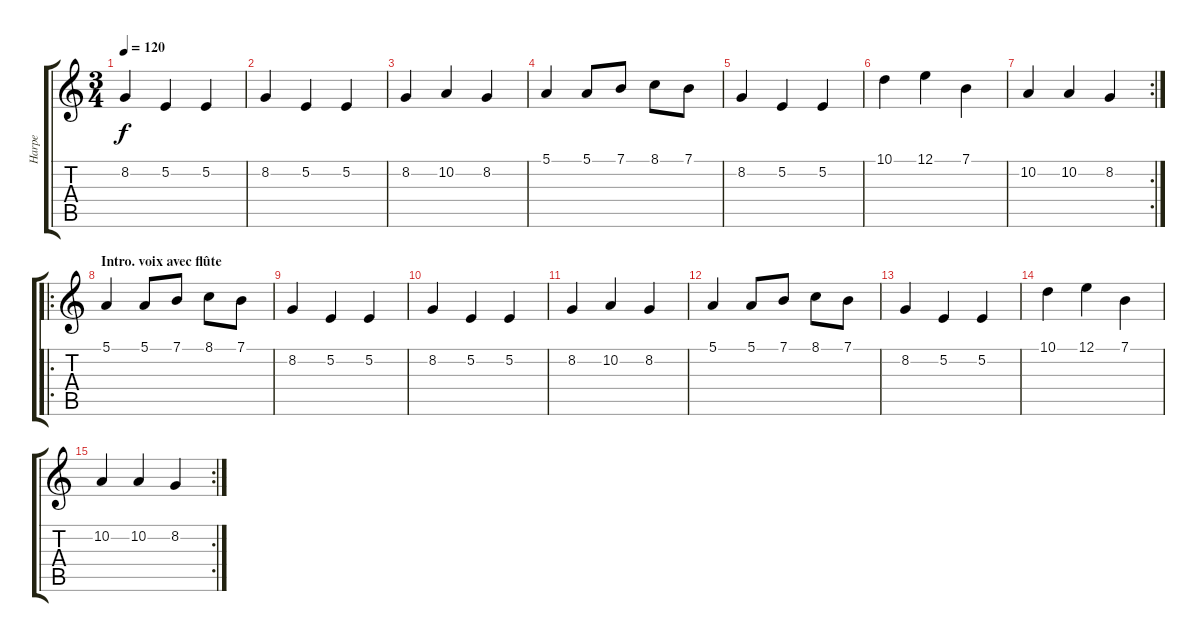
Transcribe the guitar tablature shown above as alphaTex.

\track ("Harpe" "Harpe") {instrument orchestralharp}
\staff {score tabs}
\tuning (E4 B3 G3 D3 A2 E2) {hide}
\ts (3 4)
\tempo 120
\clef g2
\ks c
8.2.4{dy f} 5.2.4 5.2.4 |
8.2.4 5.2.4 5.2.4 |
8.2.4 10.2.4 8.2.4 |
5.1.4 5.1.8 7.1.8 8.1.8 7.1.8 |
8.2.4 5.2.4 5.2.4 |
10.1.4 12.1.4 7.1.4 |
\rc 2
10.2.4 10.2.4 8.2.4 |
\ro
\section ("" "Intro. voix avec flûte")
5.1.4{volume 10} 5.1.8 7.1.8 8.1.8 7.1.8 |
8.2.4 5.2.4 5.2.4 |
8.2.4 5.2.4 5.2.4 |
8.2.4 10.2.4 8.2.4 |
5.1.4 5.1.8 7.1.8 8.1.8 7.1.8 |
8.2.4 5.2.4 5.2.4 |
10.1.4 12.1.4 7.1.4 |
\rc 2
10.2.4 10.2.4 8.2.4
